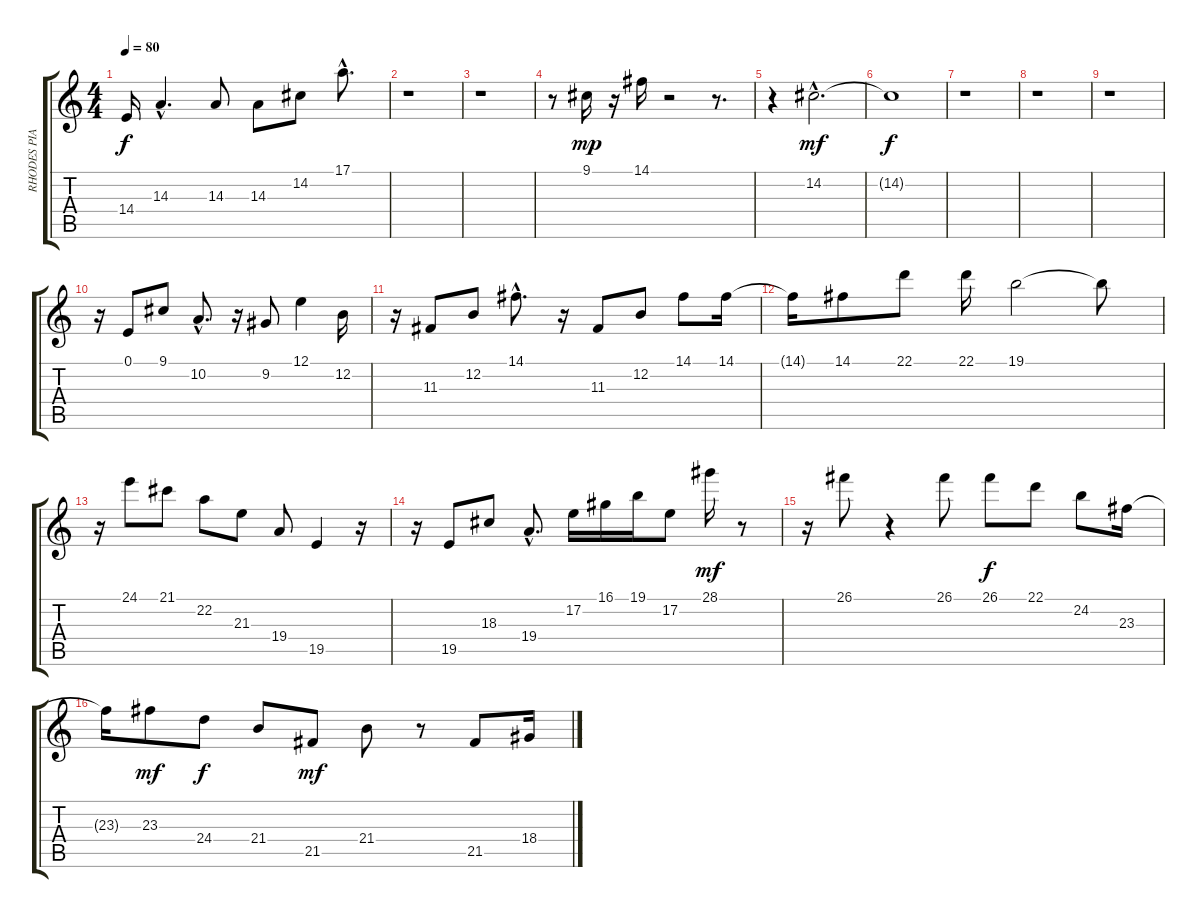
\track ("RHODES PIANO" "RHODES PIA") {instrument electricpiano1}
\staff {score tabs}
\tuning (E4 B3 G3 D3 A2 E2) {hide}
\ts (4 4)
\tempo 80
\clef g2
\ks c
14.4{t}.16{dy f} 14.3{hac}.4{d} 14.3.8 14.3.8 14.2.8 17.1{hac}.8{d} |
r.1 |
r.1 |
r.8 9.1.16{dy mp} r.16 14.1.16 r.2 r.8{d} |
r.4 14.2{hac}.2{d dy mf} |
14.2{t}.1{dy f} |
r.1 |
r.1 |
r.1 |
r.16 0.1.8 9.1.8 10.2{hac}.8{d} r.16 9.2.8 12.1.4 12.2.16 |
r.16 11.3.8 12.2.8 14.1{hac}.8{d} r.16 11.3.8 12.2.8 14.1.8 14.1.16 |
14.1{t}.16 14.1.8 22.1.8 22.1.16 19.1.2 19.1{t}.8 |
r.16 24.1.8 21.1.8 22.2.8 21.3.8 19.4.8 19.5.4 r.16 |
r.16 19.5.8 18.3.8 19.4{hac}.8{d} 17.2.16 16.1.16 19.1.16 17.2.8 28.1.16{dy mf} r.8 |
r.16 26.1.8 r.4 26.1.8 26.1.8{dy f} 22.1.8 24.2.8 23.3.16 |
23.3{t}.16 23.3.8{dy mf} 24.4.8{dy f} 21.4.8 21.5.8{dy mf} 21.4.8 r.8 21.5.8 18.4.16
